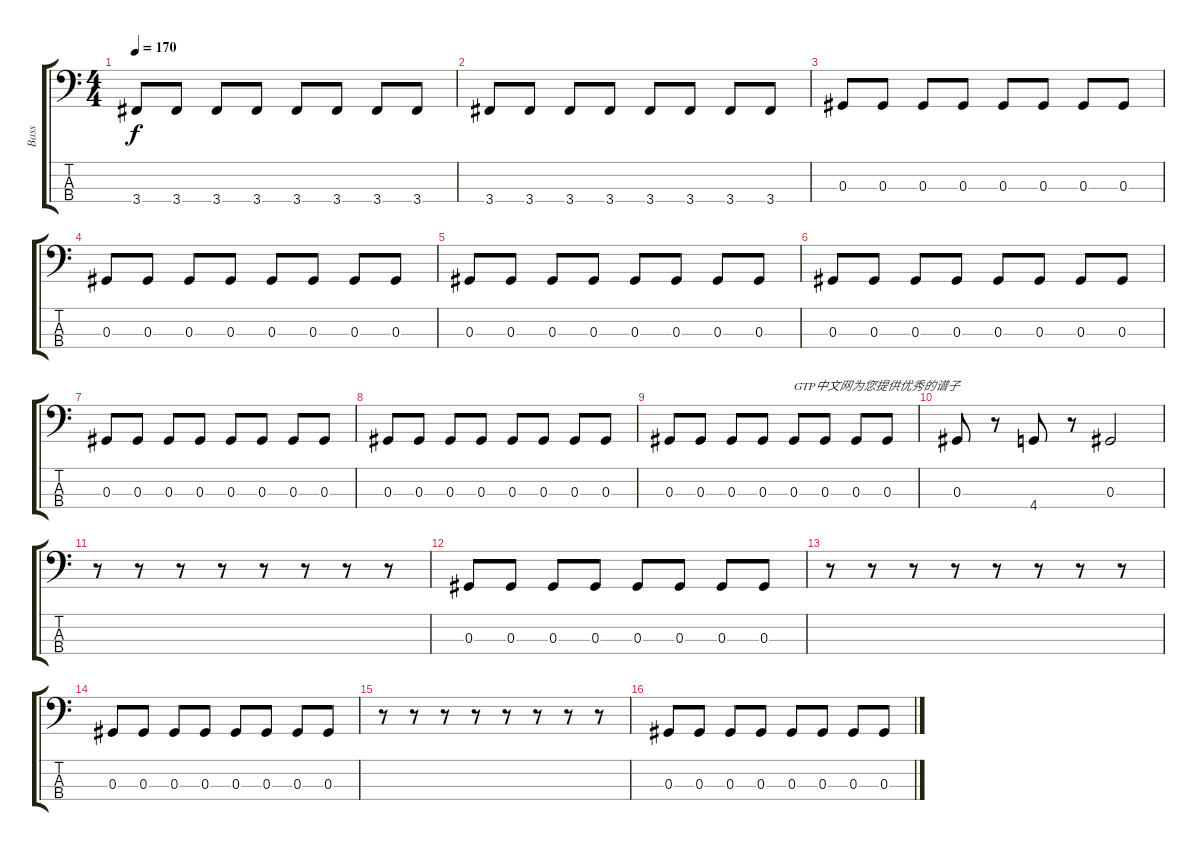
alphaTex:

\track ("Bass" "Bass") {instrument electricbassfinger}
\staff {score tabs}
\tuning (Gb2 Db2 Ab1 Eb1) {hide}
\ts (4 4)
\tempo 170
\clef f4
\ks c
3.4.8{dy f} 3.4.8 3.4.8 3.4.8 3.4.8 3.4.8 3.4.8 3.4.8 |
3.4.8 3.4.8 3.4.8 3.4.8 3.4.8 3.4.8 3.4.8 3.4.8 |
0.3.8 0.3.8 0.3.8 0.3.8 0.3.8 0.3.8 0.3.8 0.3.8 |
0.3.8 0.3.8 0.3.8 0.3.8 0.3.8 0.3.8 0.3.8 0.3.8 |
0.3.8 0.3.8 0.3.8 0.3.8 0.3.8 0.3.8 0.3.8 0.3.8 |
0.3.8 0.3.8 0.3.8 0.3.8 0.3.8 0.3.8 0.3.8 0.3.8 |
0.3.8 0.3.8 0.3.8 0.3.8 0.3.8 0.3.8 0.3.8 0.3.8 |
0.3.8 0.3.8 0.3.8 0.3.8 0.3.8 0.3.8 0.3.8 0.3.8 |
0.3.8 0.3.8 0.3.8 0.3.8 0.3.8{txt "GTP中文网为您提供优秀的谱子"} 0.3.8 0.3.8 0.3.8 |
0.3.8 r.8 4.4.8 r.8 0.3.2 |
r.8 r.8 r.8 r.8 r.8 r.8 r.8 r.8 |
0.3.8 0.3.8 0.3.8 0.3.8 0.3.8 0.3.8 0.3.8 0.3.8 |
r.8 r.8 r.8 r.8 r.8 r.8 r.8 r.8 |
0.3.8 0.3.8 0.3.8 0.3.8 0.3.8 0.3.8 0.3.8 0.3.8 |
r.8 r.8 r.8 r.8 r.8 r.8 r.8 r.8 |
0.3.8 0.3.8 0.3.8 0.3.8 0.3.8 0.3.8 0.3.8 0.3.8
